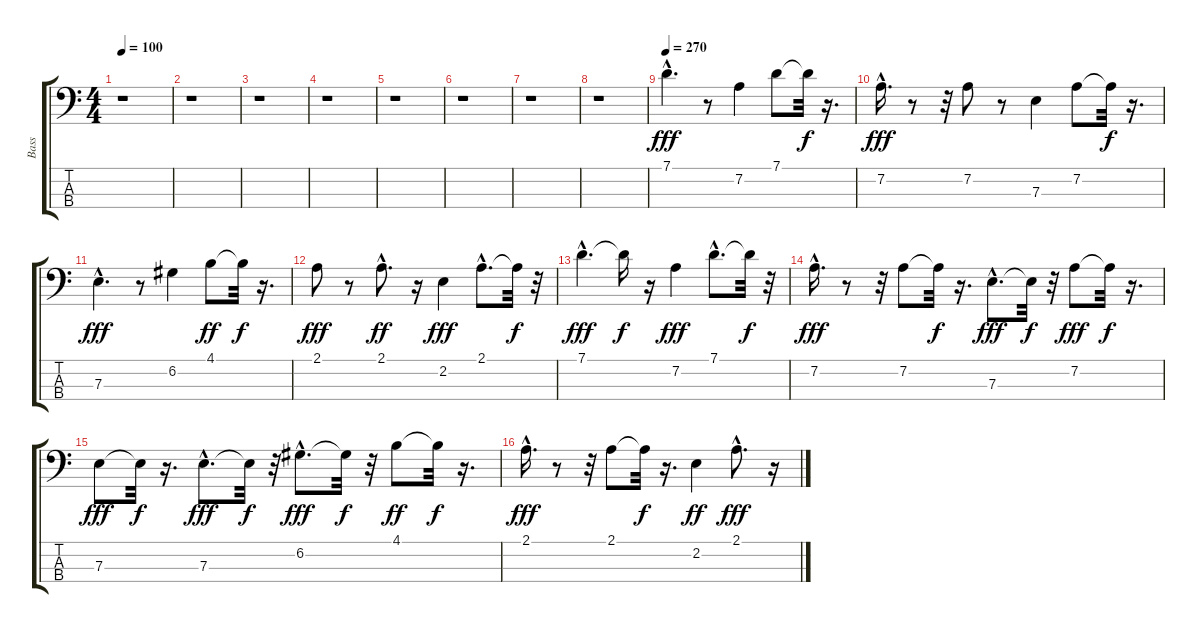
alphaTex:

\track ("Bass" "Bass") {instrument acousticbass}
\staff {score tabs}
\tuning (G2 D2 A1 E1) {hide}
\ts (4 4)
\tempo 100
\clef f4
\ks c
r.1{dy fff instrument acousticbass} |
r.1 |
r.1 |
r.1 |
r.1 |
r.1 |
r.1 |
r.1 |
\tempo 270
7.1{hac}.4{d} r.8 7.2.4 7.1.8 7.1{t}.32{dy f} r.16{d} |
7.2{hac}.16{d dy fff} r.8 r.32 7.2.8 r.8 7.3.4 7.2.8 7.2{t}.32{dy f} r.16{d} |
7.3{hac}.4{d dy fff} r.8 6.2.4 4.1.8{dy ff} 4.1{t}.32{dy f} r.16{d} |
2.1.8{dy fff} r.8 2.1{hac}.8{d dy ff} r.16 2.2.4{dy fff} 2.1{hac}.8{d} 2.1{t}.32{dy f} r.32 |
7.1{hac}.4{d dy fff} 7.1{t}.16{dy f} r.16 7.2.4{dy fff} 7.1{hac}.8{d} 7.1{t}.32{dy f} r.32 |
7.2{hac}.16{d dy fff} r.8 r.32 7.2.8 7.2{t}.32{dy f} r.16{d} 7.3{hac}.8{d dy fff} 7.3{t}.32{dy f} r.32 7.2.8{dy fff} 7.2{t}.32{dy f} r.16{d} |
7.3.8{dy fff} 7.3{t}.32{dy f} r.16{d} 7.3{hac}.8{d dy fff} 7.3{t}.32{dy f} r.32 6.2{hac}.8{d dy fff} 6.2{t}.32{dy f} r.32 4.1.8{dy ff} 4.1{t}.32{dy f} r.16{d} |
2.1{hac}.16{d dy fff} r.8 r.32 2.1.8 2.1{t}.32{dy f} r.16{d} 2.2.4{dy ff} 2.1{hac}.8{d dy fff} r.16
